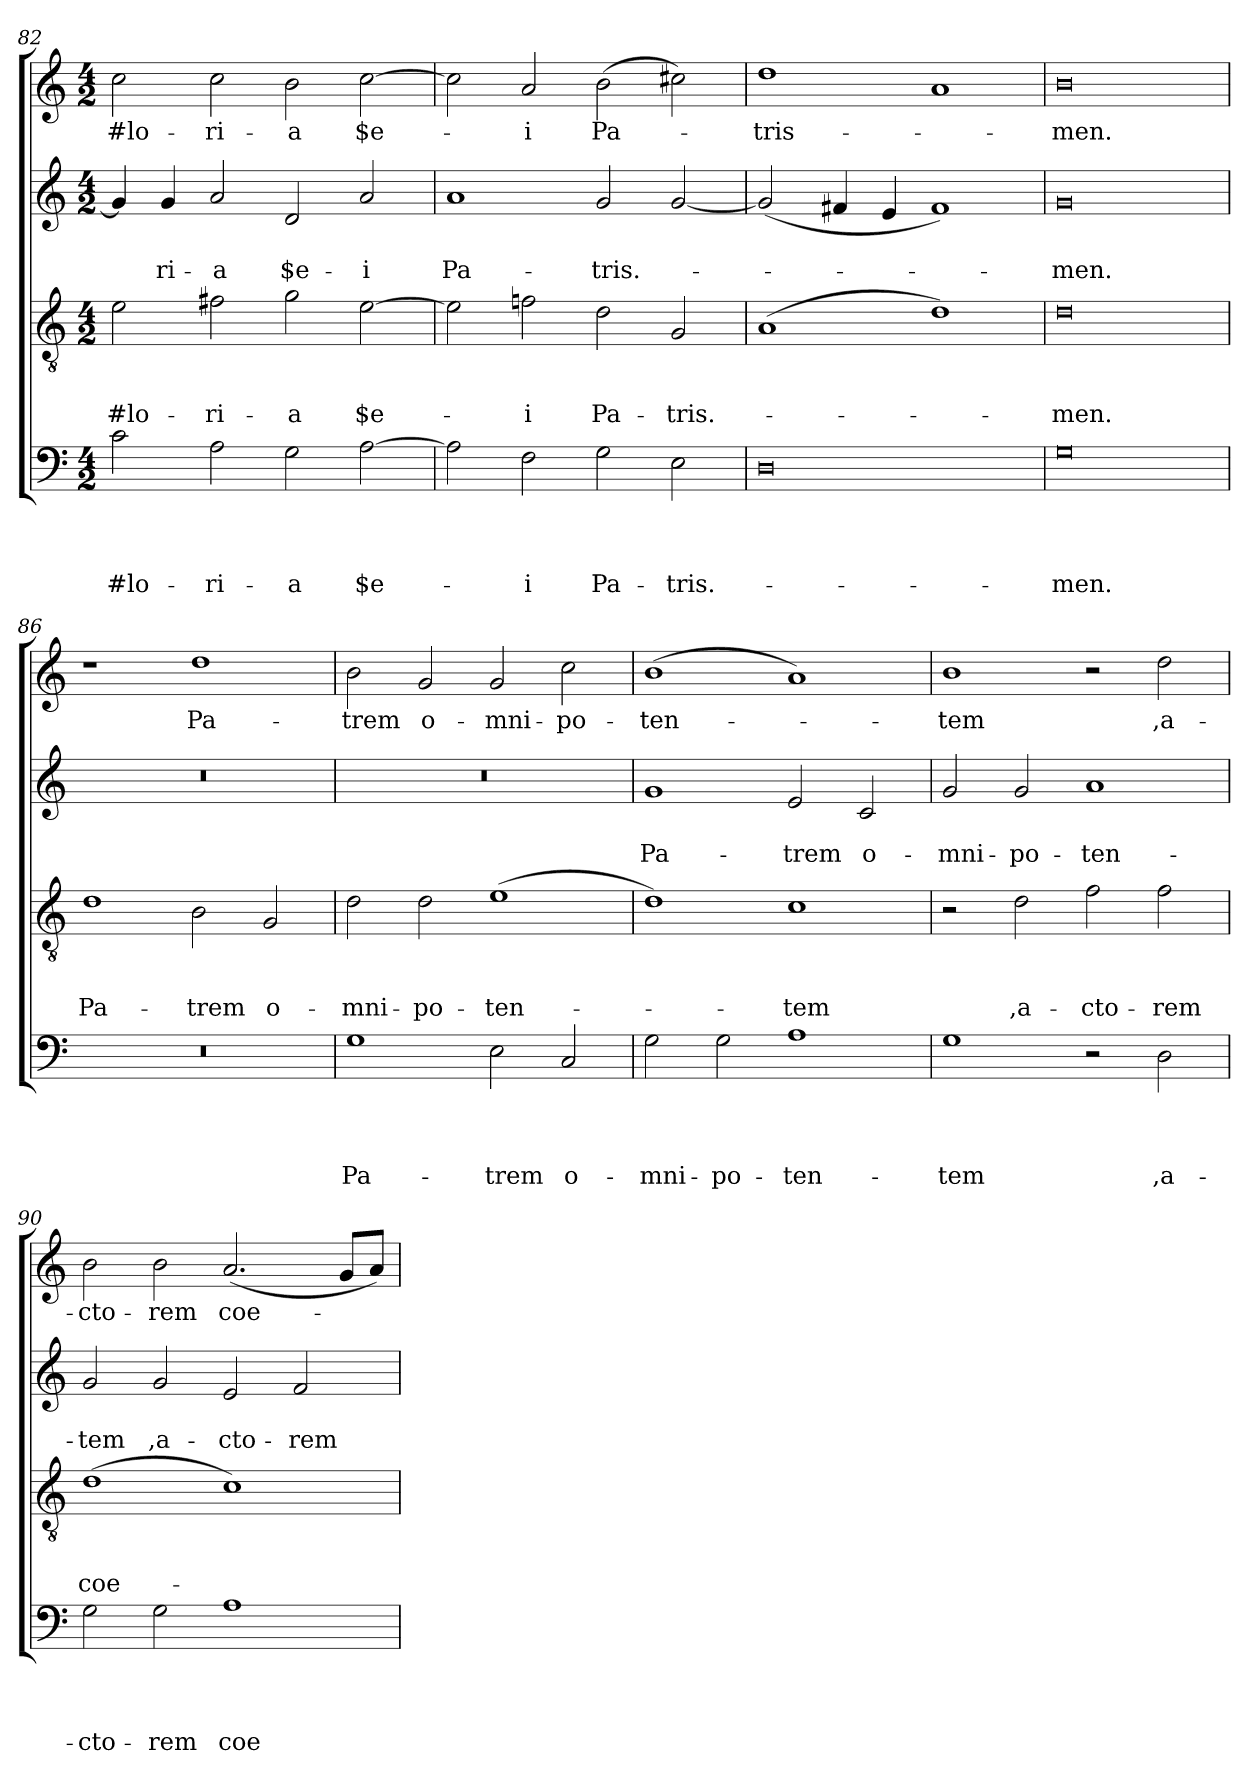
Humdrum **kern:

**kern	**text	**text	**text	**text	**kern	**text	**text	**text	**kern	**text	**text	**kern	**text
*part4	*part4	*part4	*part4	*part4	*part3	*part3	*part3	*part3	*part2	*part2	*part2	*part1	*part1
*staff4	*staff4	*staff4	*staff4	*staff4	*staff3	*staff3	*staff3	*staff3	*staff2	*staff2	*staff2	*staff1	*staff1
*clefF4	*	*	*	*	*clefGv2	*	*	*	*clefG2	*	*	*clefG2	*
*k[]	*	*	*	*	*k[]	*	*	*	*k[]	*	*	*k[]	*
*C:	*	*	*	*	*C:	*	*	*	*C:	*	*	*C:	*
*M4/2	*	*	*	*	*M4/2	*	*	*	*M4/2	*	*	*M4/2	*
=82	=82	=82	=82	=82	=82	=82	=82	=82	=82	=82	=82	=82	=82
!	!	!	!	!LO:LY:b	!	!	!	!LO:LY:b	!	!	!	!	!LO:LY:b
2c\	.	.	.	#lo-	2e\	.	.	#lo-	4g/]	.	.	2cc\	#lo-
!	!	!	!	!	!	!	!	!	!	!	!LO:LY:b	!	!
.	.	.	.	.	.	.	.	.	4g/	.	-ri-	.	.
!	!	!	!	!LO:LY:b	!	!	!	!LO:LY:b	!	!	!LO:LY:b	!	!LO:LY:b
2A\	.	.	.	-ri-	2f#X\	.	.	-ri-	2a/	.	-a	2cc\	-ri-
!	!	!	!	!LO:LY:b	!	!	!	!LO:LY:b	!	!	!LO:LY:b	!	!LO:LY:b
2G\	.	.	.	-a	2g\	.	.	-a	2d/	.	$e-	2b\	-a
!	!	!	!	!LO:LY:b	!	!	!	!LO:LY:b	!	!	!LO:LY:b	!	!LO:LY:b
[>2A\	.	.	.	$e-	[>2e\	.	.	$e-	2a/	.	-i	[>2cc\	$e-
=83	=83	=83	=83	=83	=83	=83	=83	=83	=83	=83	=83	=83	=83
!	!	!	!	!	!	!	!	!	!	!	!LO:LY:b	!	!
2A\]	.	.	.	.	2e\]	.	.	.	1a	.	Pa-	2cc\]	.
!	!	!	!	!LO:LY:b	!	!	!	!LO:LY:b	!	!	!	!	!LO:LY:b
2F\	.	.	.	-i	2fn\	.	.	-i	.	.	.	2a/	-i
!	!	!	!	!LO:LY:b	!	!	!	!LO:LY:b	!	!	!LO:LY:b	!	!LO:LY:b
2G\	.	.	.	Pa-	2d\	.	.	Pa-	2g/	.	-tris.-	(>2b\	Pa-
!	!	!	!	!LO:LY:b	!	!	!	!LO:LY:b	!	!	!	!	!
2E\	.	.	.	-tris.-	2G/	.	.	-tris.-	[<2g/	.	.	2cc#X\)	.
=84	=84	=84	=84	=84	=84	=84	=84	=84	=84	=84	=84	=84	=84
!	!	!	!	!	!	!	!	!	!	!	!	!	!LO:LY:b
0D	.	.	.	.	(>1A	.	.	.	(<2g/]	.	.	1dd	-tris-
.	.	.	.	.	.	.	.	.	4f#X/	.	.	.	.
.	.	.	.	.	.	.	.	.	4e/	.	.	.	.
.	.	.	.	.	1d)	.	.	.	1f#)	.	.	1a	.
=85	=85	=85	=85	=85	=85	=85	=85	=85	=85	=85	=85	=85	=85
!	!	!	!	!LO:LY:b	!	!	!	!LO:LY:b	!	!	!LO:LY:b	!	!LO:LY:b
0G	.	.	.	-men.	0d	.	.	-men.	0g	.	-men.	0b	-men.
!!LO:PB:g=z
=86!	=86!	=86!	=86!	=86!	=86!	=86!	=86!	=86!	=86!	=86!	=86!	=86!	=86!
!LO:N:vis=1	!	!	!	!	!	!	!	!LO:LY:b	!LO:N:vis=1	!	!	!	!
0r	.	.	.	.	1d	.	.	Pa-	0r	.	.	1r	.
!	!	!	!	!	!	!	!	!LO:LY:b	!	!	!	!	!LO:LY:b
.	.	.	.	.	2B\	.	.	-trem	.	.	.	1dd	Pa-
!	!	!	!	!	!	!	!	!LO:LY:b	!	!	!	!	!
.	.	.	.	.	2G/	.	.	o-	.	.	.	.	.
=87	=87	=87	=87	=87	=87	=87	=87	=87	=87	=87	=87	=87	=87
!	!	!	!	!LO:LY:b	!	!	!	!LO:LY:b	!LO:N:vis=1	!	!	!	!LO:LY:b
1G	.	.	.	Pa-	2d\	.	.	-mni-	0r	.	.	2b\	-trem
!	!	!	!	!	!	!	!	!LO:LY:b	!	!	!	!	!LO:LY:b
.	.	.	.	.	2d\	.	.	-po-	.	.	.	2g/	o-
!	!	!	!	!LO:LY:b	!	!	!	!LO:LY:b	!	!	!	!	!LO:LY:b
2E\	.	.	.	-trem	(>1e	.	.	-ten-	.	.	.	2g/	-mni-
!	!	!	!	!LO:LY:b	!	!	!	!	!	!	!	!	!LO:LY:b
2C/	.	.	.	o-	.	.	.	.	.	.	.	2cc\	-po-
=88	=88	=88	=88	=88	=88	=88	=88	=88	=88	=88	=88	=88	=88
!	!	!	!	!LO:LY:b	!	!	!	!	!	!	!LO:LY:b	!	!LO:LY:b
2G\	.	.	.	-mni-	1d)	.	.	.	1g	.	Pa-	(>1b	-ten-
!	!	!	!	!LO:LY:b	!	!	!	!	!	!	!	!	!
2G\	.	.	.	-po-	.	.	.	.	.	.	.	.	.
!	!	!	!	!LO:LY:b	!	!	!	!LO:LY:b	!	!	!LO:LY:b	!	!
1A	.	.	.	-ten-	1c	.	.	-tem	2e/	.	-trem	1a)	.
!	!	!	!	!	!	!	!	!	!	!	!LO:LY:b	!	!
.	.	.	.	.	.	.	.	.	2c/	.	o-	.	.
=89	=89	=89	=89	=89	=89	=89	=89	=89	=89	=89	=89	=89	=89
!	!	!	!	!LO:LY:b	!	!	!	!	!	!	!LO:LY:b	!	!LO:LY:b
1G	.	.	.	-tem	2r	.	.	.	2g/	.	-mni-	1b	-tem
!	!	!	!	!	!	!	!	!LO:LY:b	!	!	!LO:LY:b	!	!
.	.	.	.	.	2d\	.	.	,a-	2g/	.	-po-	.	.
!	!	!	!	!	!	!	!	!LO:LY:b	!	!	!LO:LY:b	!	!
2r	.	.	.	.	2f\	.	.	-cto-	1a	.	-ten-	2r	.
!	!	!	!	!LO:LY:b	!	!	!	!LO:LY:b	!	!	!	!	!LO:LY:b
2D\	.	.	.	,a-	2f\	.	.	-rem	.	.	.	2dd\	,a-
=90	=90	=90	=90	=90	=90	=90	=90	=90	=90	=90	=90	=90	=90
!	!	!	!	!LO:LY:b	!	!	!	!LO:LY:b	!	!	!LO:LY:b	!	!LO:LY:b
2G\	.	.	.	-cto-	(>1d	.	.	coe-	2g/	.	-tem	2b\	-cto-
!	!	!	!	!LO:LY:b	!	!	!	!	!	!	!LO:LY:b	!	!LO:LY:b
2G\	.	.	.	-rem	.	.	.	.	2g/	.	,a-	2b\	-rem
!	!	!	!	!LO:LY:b	!	!	!	!	!	!	!LO:LY:b	!	!LO:LY:b
1A	.	.	.	coe-	1c)	.	.	.	2e/	.	-cto-	(2.a/	coe-
!	!	!	!	!	!	!	!	!	!	!	!LO:LY:b	!	!
.	.	.	.	.	.	.	.	.	2f/	.	-rem	.	.
.	.	.	.	.	.	.	.	.	.	.	.	8g/L	.
.	.	.	.	.	.	.	.	.	.	.	.	8a/J)	.
=	=	=	=	=	=	=	=	=	=	=	=	=	=
*-	*-	*-	*-	*-	*-	*-	*-	*-	*-	*-	*-	*-	*-
